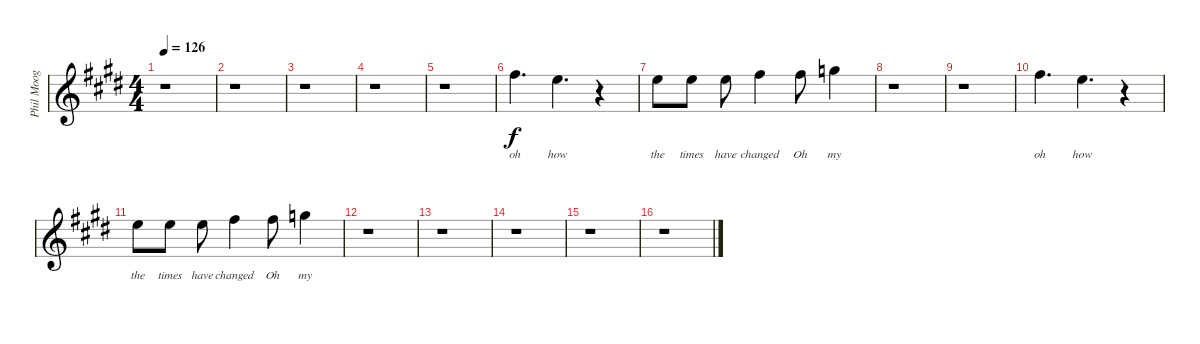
\track ("Phil Moog Vocals" "Phil Moog ") {instrument contrabass}
\staff {score}
\tuning (E4 B3 G3 D3 A2 E2) {hide}
\ts (4 4)
\tempo 126
\clef g2
\ks e
r.1{dy f} |
r.1 |
r.1 |
r.1 |
r.1 |
7.2.4{d lyrics (0 "oh") lyrics (1 "") lyrics (2 "") lyrics (3 "") lyrics (4 "")} 9.3.4{d lyrics (0 "how") lyrics (1 "") lyrics (2 "") lyrics (3 "") lyrics (4 "")} r.4 |
9.3.8{lyrics (0 "the") lyrics (1 "") lyrics (2 "") lyrics (3 "") lyrics (4 "")} 9.3.8{lyrics (0 "times") lyrics (1 "") lyrics (2 "") lyrics (3 "") lyrics (4 "")} 9.3.8{lyrics (0 "have") lyrics (1 "") lyrics (2 "") lyrics (3 "") lyrics (4 "")} 7.2.4{lyrics (0 "changed") lyrics (1 "") lyrics (2 "") lyrics (3 "") lyrics (4 "")} 7.2.8{lyrics (0 "Oh") lyrics (1 "") lyrics (2 "") lyrics (3 "") lyrics (4 "")} 8.2.4{lyrics (0 "my") lyrics (1 "") lyrics (2 "") lyrics (3 "") lyrics (4 "")} |
r.1 |
r.1 |
7.2.4{d lyrics (0 "oh") lyrics (1 "") lyrics (2 "") lyrics (3 "") lyrics (4 "")} 9.3.4{d lyrics (0 "how") lyrics (1 "") lyrics (2 "") lyrics (3 "") lyrics (4 "")} r.4 |
9.3.8{lyrics (0 "the") lyrics (1 "") lyrics (2 "") lyrics (3 "") lyrics (4 "")} 9.3.8{lyrics (0 "times") lyrics (1 "") lyrics (2 "") lyrics (3 "") lyrics (4 "")} 9.3.8{lyrics (0 "have") lyrics (1 "") lyrics (2 "") lyrics (3 "") lyrics (4 "")} 7.2.4{lyrics (0 "changed") lyrics (1 "") lyrics (2 "") lyrics (3 "") lyrics (4 "")} 7.2.8{lyrics (0 "Oh") lyrics (1 "") lyrics (2 "") lyrics (3 "") lyrics (4 "")} 8.2.4{lyrics (0 "my") lyrics (1 "") lyrics (2 "") lyrics (3 "") lyrics (4 "")} |
r.1 |
r.1 |
r.1 |
r.1 |
r.1
